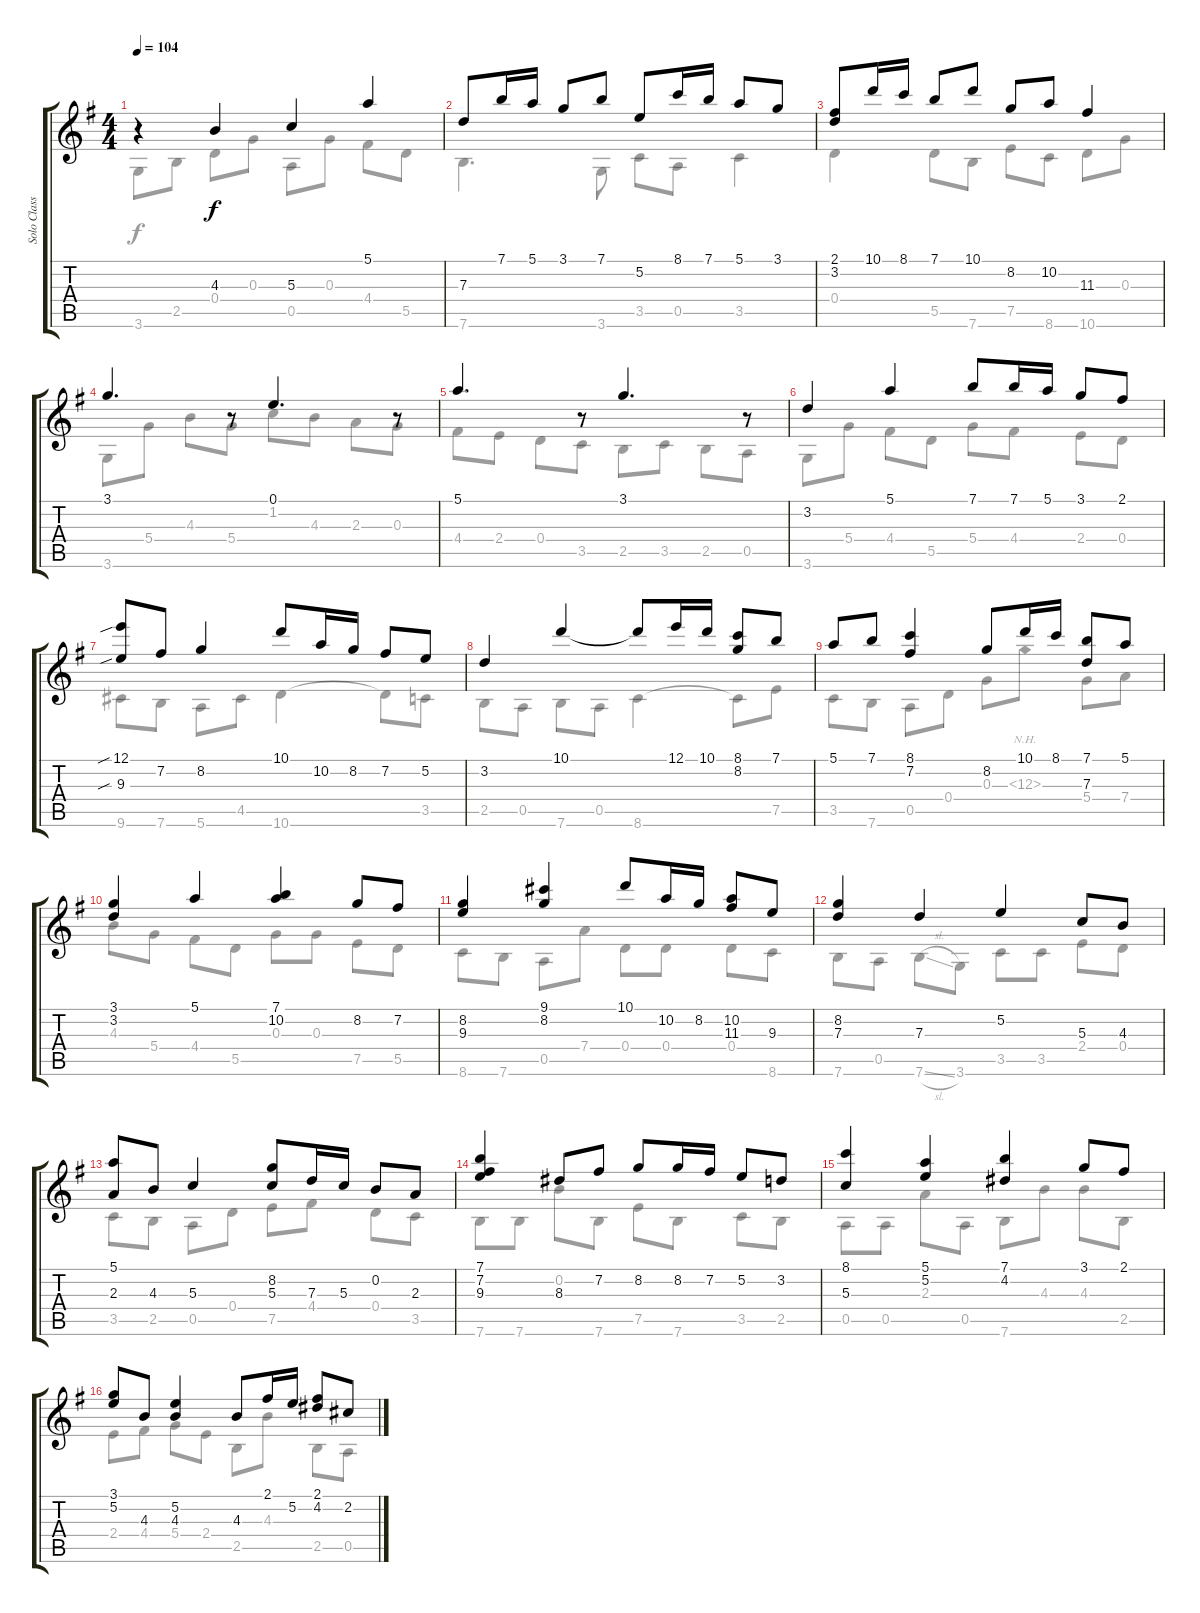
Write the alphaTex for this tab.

\track ("Solo Classical" "Solo Class") {instrument acousticguitarnylon}
\staff {score tabs}
\tuning (E4 B3 G3 D3 A2 E2) {hide}
\voice
\ts (4 4)
\tempo 104
\clef g2
\ks g
r.4{dy f instrument acousticguitarnylon} 4.3.4 5.3.4 5.1.4 |
7.3.8 7.1.16 5.1.16 3.1.8 7.1.8 5.2.8 8.1.16 7.1.16 5.1.8 3.1.8 |
(2.1 3.2).8 10.1.16 8.1.16 7.1.8 10.1.8 8.2.8 10.2.8 11.3.4 |
3.1.4{d} r.8 0.1.4{d} r.8 |
5.1.4{d} r.8 3.1.4{d} r.8 |
3.2.4 5.1.4 7.1.8 7.1.16 5.1.16 3.1.8 2.1.8 |
(12.1{sib} 9.3{sib}).8 7.2.8 8.2.4 10.1.8 10.2.16 8.2.16 7.2.8 5.2.8 |
3.2.4 10.1.4 10.1{t}.8 12.1.16 10.1.16 (8.1 8.2).8 7.1.8 |
5.1.8 7.1.8 (8.1 7.2).4 8.2.8 10.1.16 8.1.16 (7.1 7.3).8 5.1.8 |
(3.1 3.2).4 5.1.4 (7.1 10.2).4 8.2.8 7.2.8 |
(8.2 9.3).4 (9.1 8.2).4 10.1.8 10.2.16 8.2.16 (10.2 11.3).8 9.3.8 |
(8.2 7.3).4 7.3.4 5.2.4 5.3.8 4.3.8 |
(5.1 2.3).8 4.3.8 5.3.4 (8.2 5.3).8 7.3.16 5.3.16 0.2.8 2.3.8 |
(7.1 7.2 9.3).4 8.3.8 7.2.8 8.2.8 8.2.16 7.2.16 5.2.8 3.2.8 |
(8.1 5.3).4 (5.1 5.2).4 (7.1 4.2).4 3.1.8 2.1.8 |
(3.1 5.2).8 4.3.8 (5.2 4.3).4 4.3.8 2.1.16 5.2.16 (2.1 4.2).8 2.2.8
\voice
\clef g2
\ottava regular
\simile none
\ks g
3.6.8{dy f} 2.5.8 0.4.8 0.3.8 0.5.8 0.3.8 4.4.8 5.5.8 |
7.6.4{d} 3.6.8 3.5.8 0.5.8 3.5.4 |
0.4.4 5.5.8 7.6.8 7.5.8 8.6.8 10.6.8 0.3.8 |
3.6.8 5.4.8 4.3.8 5.4.8 1.2.8 4.3.8 2.3.8 0.3.8 |
4.4.8 2.4.8 0.4.8 3.5.8 2.5.8 3.5.8 2.5.8 0.5.8 |
3.6.8 5.4.8 4.4.8 5.5.8 5.4.8 4.4.8 2.4.8 0.4.8 |
9.6.8 7.6.8 5.6.8 4.5.8 10.6.4 10.6{t}.8 3.5.8 |
2.5.8 0.5.8 7.6.8 0.5.8 8.6.4 8.6{t}.8 7.5.8 |
3.5.8 7.6.8 0.5.8 0.4.8 0.3.8 12.3{nh}.8 5.4.8 7.4.8 |
4.3.8 5.4.8 4.4.8 5.5.8 0.3.8 0.3.8 7.5.8 5.5.8 |
8.6.8 7.6.8 0.5.8 7.4.8 0.4.8 0.4.8 0.4.8 8.6.8 |
7.6.8 0.5.8 7.6{sl}.8 3.6.8 3.5.8 3.5.8 2.4.8 0.4.8 |
3.5.8 2.5.8 0.5.8 0.4.8 7.5.8 4.4.8 0.4.8 3.5.8 |
7.6.8 7.6.8 0.2.8 7.6.8 7.5.8 7.6.8 3.5.8 2.5.8 |
0.5.8 0.5.8 2.3.8 0.5.8 7.6.8 4.3.8 4.3.8 2.5.8 |
2.4.8 4.4.8 5.4.8 2.4.8 2.5.8 4.3.8 2.5.8 0.5.8
